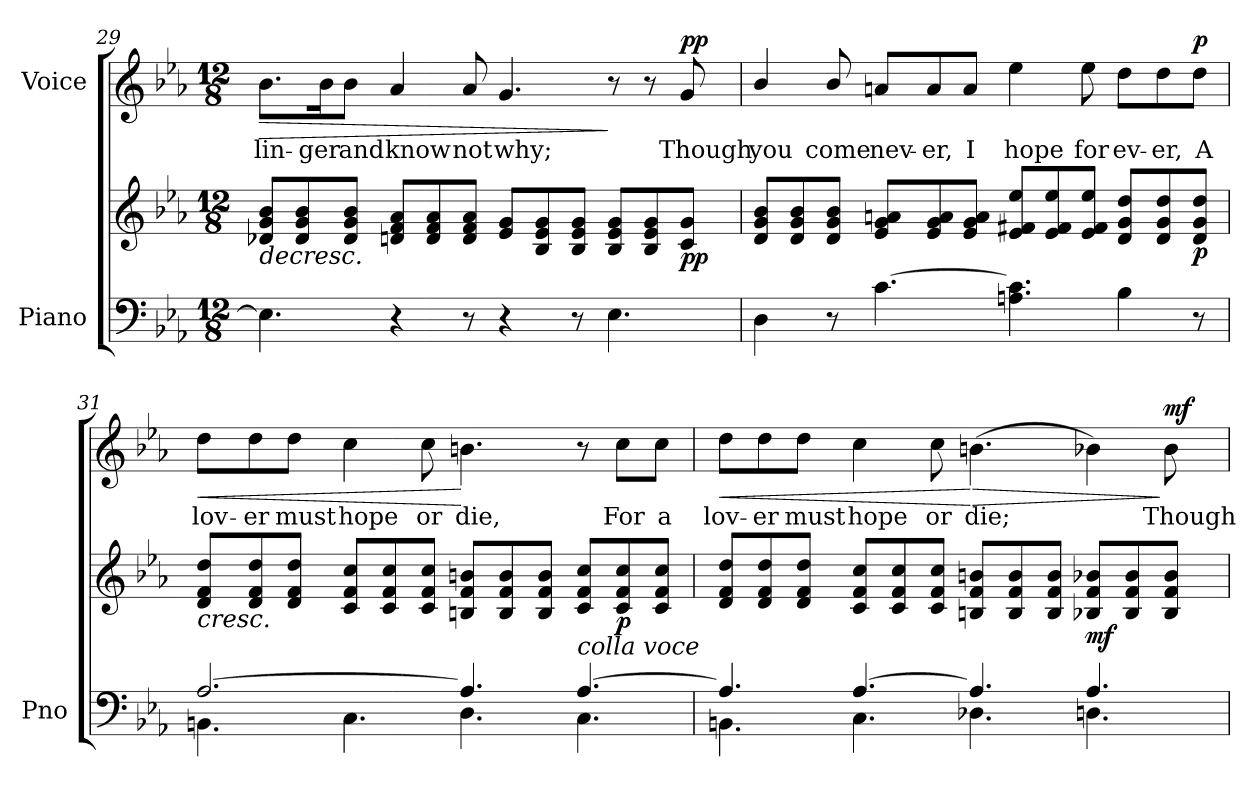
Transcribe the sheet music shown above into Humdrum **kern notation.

**kern	**kern	**dynam	**kern	**text	**dynam
*part2	*part2	*part2	*part1	*part1	*part1
*staff3	*staff2	*staff2/3	*staff1	*staff1	*staff1
*I"Piano	*	*	*I"Voice	*	*
*I'Pno	*	*	*	*	*
!!LO:LB:g=z
*clefF4	*clefG2	*	*clefG2	*	*
*k[b-e-a-]	*k[b-e-a-]	*	*k[b-e-a-]	*	*
*M12/8	*M12/8	*	*M12/8	*	*
=29	=29	=29	=29	=29	=29
!	!	!LO:HP:b	!	!LO:LY:b	!LO:HP:b
4.E-\]	8d-X/ 8g/ 8b-/L	>	8.b-\L	lin-	>
.	8d-/ 8g/ 8b-/	.	.	.	.
!	!	!	!	!LO:LY:b	!
.	.	.	16b-\K	-ger	.
!	!	!	!	!LO:LY:b	!
.	8d-/ 8g/ 8b-/J	.	8b-\J	and	.
!	!	!	!	!LO:LY:b	!
4r	8dn/ 8f/ 8a-/L	.	4a-/	know	.
.	8d/ 8f/ 8a-/	.	.	.	.
!	!	!	!	!LO:LY:b	!
8r	8d/ 8f/ 8a-/J	.	8a-/	not	.
!	!	!	!	!LO:LY:b	!
4r	8e-/ 8g/L	.	4.g/	why;	.
.	8B-/ 8e-/ 8g/	.	.	.	.
8r	8B-/ 8e-/ 8g/J	.	.	.	.
4.E-\	8B-/ 8e-/ 8g/L	.	8r	.	]
.	8B-/ 8e-/ 8g/	.	8r	.	.
!	!	!LO:DY:b	!	!LO:LY:b	!LO:DY:a
.	8c/ 8g/J	pp	8g/	Though	pp
!!LO:LB:g=z
=30	=30	=30	=30	=30	=30
!	!	!	!	!LO:LY:b	!
4D\	8d/ 8g/ 8b-/L	.	4b-/	you	.
.	8d/ 8g/ 8b-/	.	.	.	.
!	!	!	!	!LO:LY:b	!
8r	8d/ 8g/ 8b-/J	.	8b-/	come	.
!	!	!	!	!LO:LY:b	!
[4.c\	8e-/ 8g/ 8an/L	.	8an/L	nev-	.
!	!	!	!	!LO:LY:b	!
.	8e-/ 8g/ 8a/	.	8a/	-er,	.
!	!	!	!	!LO:LY:b	!
.	8e-/ 8g/ 8a/J	.	8a/J	I	.
!	!	!	!	!LO:LY:b	!
4.An\ 4.c\]	8e-/ 8f#X/ 8ee-/L	.	4ee-\	hope	.
.	8e-/ 8f#/ 8ee-/	.	.	.	.
!	!	!	!	!LO:LY:b	!
.	8e-/ 8f#/ 8ee-/J	.	8ee-\	for	.
!	!	!	!	!LO:LY:b	!
4B-\	8d/ 8g/ 8dd/L	.	8dd\L	ev-	.
!	!	!	!	!LO:LY:b	!
.	8d/ 8g/ 8dd/	.	8dd\	-er,	.
!	!	!LO:DY:b	!	!LO:LY:b	!LO:DY:a
8r	8d/ 8g/ 8dd/J	p	8dd\J	A	p
!!LO:LB:g=z
=31	=31	=31	=31	=31	=31
*^	*	*	*	*	*
!	!	!	!LO:HP:b	!	!LO:LY:b	!LO:HP:b
[2.A-/	4.BBn\	8d/ 8f/ 8dd/L	<	8dd\L	lov-	<
!	!	!	!	!	!LO:LY:b	!
.	.	8d/ 8f/ 8dd/	.	8dd\	-er	.
!	!	!	!	!	!LO:LY:b	!
.	.	8d/ 8f/ 8dd/J	.	8dd\J	must	.
!	!	!	!	!	!LO:LY:b	!
.	4.C\	8c/ 8f/ 8cc/L	.	4cc\	hope	.
.	.	8c/ 8f/ 8cc/	.	.	.	.
!	!	!	!	!	!LO:LY:b	!
.	.	8c/ 8f/ 8cc/J	.	8cc\	or	.
!	!	!	!	!	!LO:LY:b	!
4.A-/]	4.D\	8Bn/ 8f/ 8bn/L	.	4.bn\	die,	[
.	.	8B/ 8f/ 8b/	.	.	.	.
.	.	8B/ 8f/ 8b/J	.	.	.	.
!	!	!LO:TX:b:i:t=colla voce	!	!	!	!
[4.A-/	4.C\	8c/ 8f/ 8cc/L	]	8r	.	.
*	*	*	*	*MM96	*	*
!	!	!	!LO:DY:b	!	!LO:LY:b	!LO:DY:a
!	!	!	!	!	!	!LO:DY:n=1:a
!	!	!	!	!	!	!LO:DY:n=2:a
.	.	8c/ 8f/ 8cc/	p	8cc\L	For	other-dynamics pp other-dynamics
!	!	!	!	!	!LO:LY:b	!
.	.	8c/ 8f/ 8cc/J	.	8cc\J	a	.
!!LO:PB:g=z
=32	=32	=32	=32	=32	=32	=32
!	!	!	!	!	!LO:LY:b	!LO:HP:b
4.A-/]	4.BBn\	8d/ 8f/ 8dd/L	.	8dd\L	lov-	<
!	!	!	!	!	!LO:LY:b	!
.	.	8d/ 8f/ 8dd/	.	8dd\	-er	.
!	!	!	!	!	!LO:LY:b	!
.	.	8d/ 8f/ 8dd/J	.	8dd\J	must	.
*	*	*	*	*MM92	*	*
!	!	!	!	!	!LO:LY:b	!
[4.A-/	4.C\	8c/ 8f/ 8cc/L	.	4cc\	hope	.
.	.	8c/ 8f/ 8cc/	.	.	.	.
!	!	!	!	!	!LO:LY:b	!
.	.	8c/ 8f/ 8cc/J	.	8cc\	or	.
!	!	!	!	!	!LO:LY:b	!LO:HP:n=1:b
4.A-/]	4.D-X\	8Bn/ 8f/ 8bn/L	.	(>4.bn\	die;	[ >
.	.	8B/ 8f/ 8b/	.	.	.	.
.	.	8B/ 8f/ 8b/J	.	.	.	.
*	*	*	*	*MM100	*	*
!	!	!	!LO:DY:n=1:b	!	!	!
4.A-/	4.Dn\	8B-X/ 8f/ 8b-X/L	[ mf	4b-X\)	.	.
.	.	8B-/ 8f/ 8b-/	.	.	.	.
!	!	!	!	!	!LO:LY:b	!LO:DY:n=1:a
.	.	8B-/ 8f/ 8b-/J	.	8b-\	Though	] mf
*v	*v	*	*	*	*	*
=	=	=	=	=	=
*-	*-	*-	*-	*-	*-
